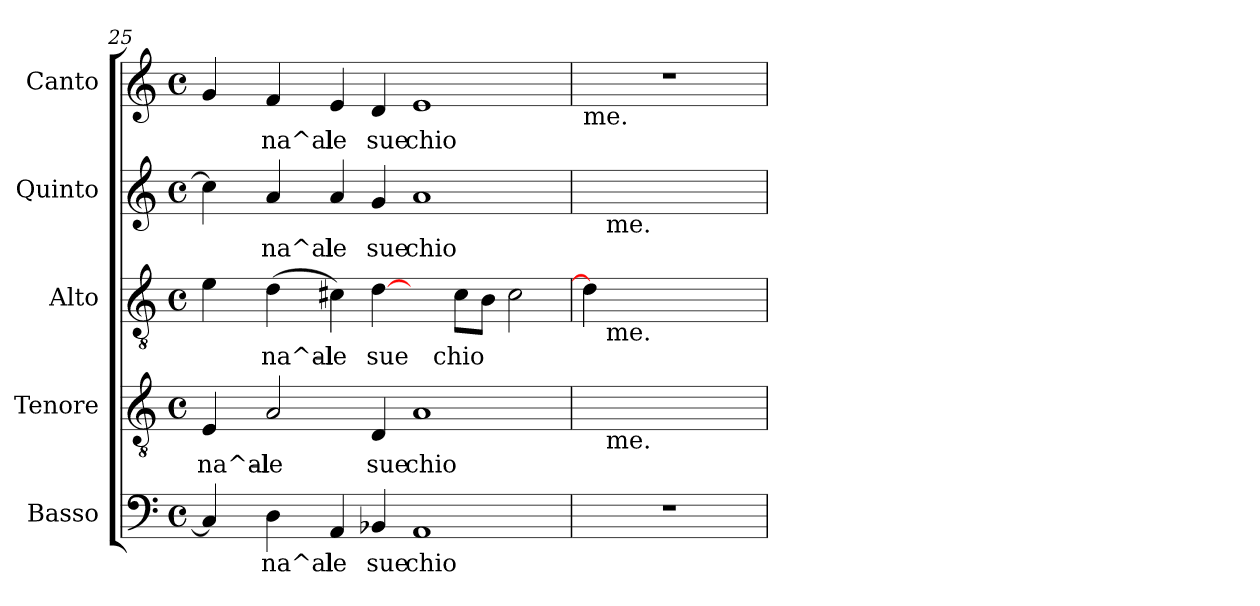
**kern	**text	**kern	**text	**kern	**text	**kern	**text	**kern	**text
*part5	*part5	*part4	*part4	*part3	*part3	*part2	*part2	*part1	*part1
*staff5	*staff5	*staff4	*staff4	*staff3	*staff3	*staff2	*staff2	*staff1	*staff1
*I"Basso	*	*I"Tenore	*	*I"Alto	*	*I"Quinto	*	*I"Canto	*
*clefF4	*	*clefGv2	*	*clefGv2	*	*clefG2	*	*clefG2	*
*k[]	*	*k[]	*	*k[]	*	*k[]	*	*k[]	*
*C:	*	*C:	*	*C:	*	*C:	*	*C:	*
*M4/4	*	*M4/4	*	*M4/4	*	*M4/4	*	*M4/4	*
*met(c)	*	*met(c)	*	*met(c)	*	*met(c)	*	*met(c)	*
=25	=25	=25	=25	=25	=25	=25	=25	=25	=25
!	!LO:LY:b:cj	!	!LO:LY:b:cj	!	!LO:LY:b:cj	!	!LO:LY:b:cj	!	!LO:LY:b:cj
4C/]	.	4E/	-na^al-	4e\	--	4cc\]	.	4g/	.
!	!LO:LY:b:cj	!	!LO:LY:b:cj	!	!LO:LY:b:cj	!	!LO:LY:b:cj	!	!LO:LY:b:cj
4D\	na^al	2A/	-le	(<4d\	-na^al-	4a/	na^al	4f/	na^al
!	!LO:LY:b:cj	!	!	!	!LO:LY:b:cj	!	!LO:LY:b:cj	!	!LO:LY:b:cj
4AA/	le	.	.	4c#X\)	-le	4a/	le	4e/	le
!	!LO:LY:b:cj	!	!LO:LY:b:cj	!	!LO:LY:b:cj	!	!LO:LY:b:cj	!	!LO:LY:b:cj
4BB-X/	sue	4D/	sue	[4d\	sue	4g/	sue	4d/	sue
!	!LO:LY:b:cj	!	!LO:LY:b:cj	!	!	!	!LO:LY:b:cj	!	!LO:LY:b:cj
1AA	chio	1A	chio-	4ryy	.	1a	chio	1e	chio
!	!	!	!	!	!LO:LY:b:cj	!	!	!	!
.	.	.	.	8c#\L	chio-	.	.	.	.
!	!	!	!	!	!LO:LY:b:cj	!	!	!	!
.	.	.	.	8B\J	--	.	.	.	.
!	!	!	!	!	!LO:LY:b:cj	!	!	!	!
.	.	.	.	2c#\	--	.	.	.	.
=26	=26	=26	=26	=26	=26	=26	=26	=26	=26
!	!	!	!	!	!	!	!	!LO:TX:b:t=me.	!
*	*	*	*	*^	*	*	*	*	*
1r	.	16.ryy	.	4d\]	16.ryy	.	16.ryy	.	1r	.
!	!	!	!	!	!	!	!LO:TX:b:t=me.	!	!	!
!	!	!	!	!	!LO:TX:b:t=me.	!	!	!	!	!
!	!	!LO:TX:b:t=me.	!	!	!	!	!	!	!	!
.	.	2ryy	.	.	2ryy	.	2ryy	.	.	.
.	.	.	.	2.ryy	.	.	.	.	.	.
.	.	4ryy	.	.	4ryy	.	4ryy	.	.	.
.	.	8ryy	.	.	8ryy	.	8ryy	.	.	.
.	.	32ryy	.	.	32ryy	.	32ryy	.	.	.
*	*	*	*	*v	*v	*	*	*	*	*
=	=	=	=	=	=	=	=	=	=
*-	*-	*-	*-	*-	*-	*-	*-	*-	*-
